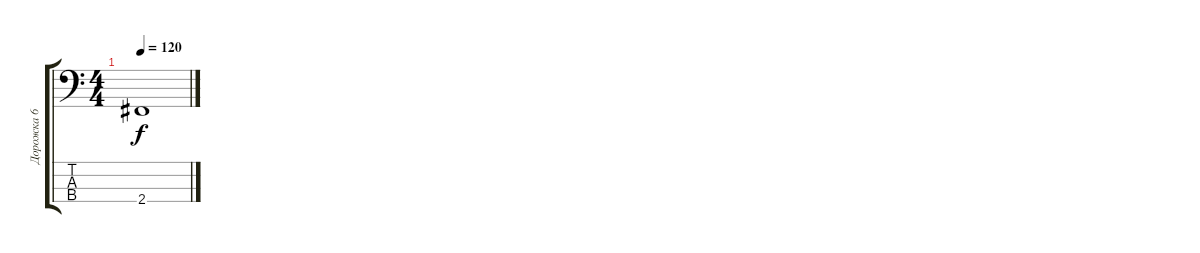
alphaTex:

\track ("Дорожка 6" "Дорожка 6") {solo instrument fretlessbass}
\staff {score tabs}
\tuning (G2 D2 A1 E1) {hide}
\ts (4 4)
\tempo 120
\clef f4
\ks c
2.4.1{dy f}
